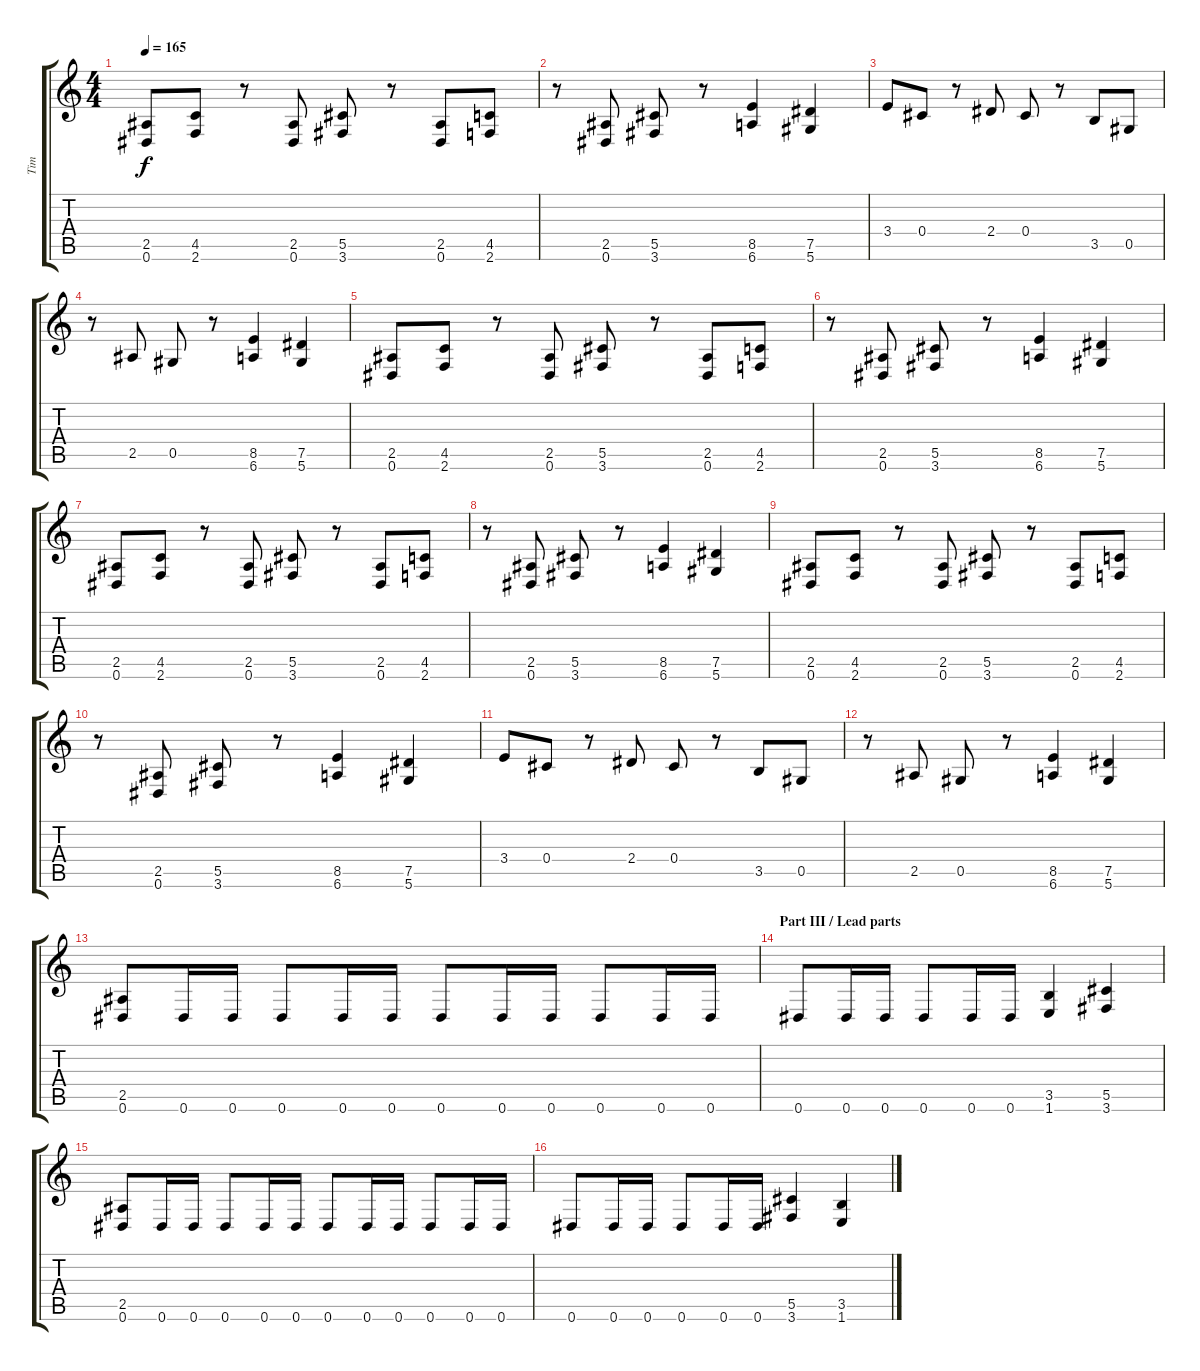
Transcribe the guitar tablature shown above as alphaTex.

\track ("Tim" "Tim") {instrument distortionguitar}
\staff {score tabs}
\tuning (Eb4 Bb3 Gb3 Db3 Ab2 Eb2) {hide}
\ts (4 4)
\tempo 165
\clef g2
\ks c
(2.5 0.6).8{dy f} (4.5 2.6).8 r.8 (2.5 0.6).8 (5.5 3.6).8 r.8 (2.5 0.6).8 (4.5 2.6).8 |
r.8 (2.5 0.6).8 (5.5 3.6).8 r.8 (8.5 6.6).4 (7.5 5.6).4 |
3.4.8 0.4.8 r.8 2.4.8 0.4.8 r.8 3.5.8 0.5.8 |
r.8 2.5.8 0.5.8 r.8 (8.5 6.6).4 (7.5 5.6).4 |
(2.5 0.6).8 (4.5 2.6).8 r.8 (2.5 0.6).8 (5.5 3.6).8 r.8 (2.5 0.6).8 (4.5 2.6).8 |
r.8 (2.5 0.6).8 (5.5 3.6).8 r.8 (8.5 6.6).4 (7.5 5.6).4 |
(2.5 0.6).8 (4.5 2.6).8 r.8 (2.5 0.6).8 (5.5 3.6).8 r.8 (2.5 0.6).8 (4.5 2.6).8 |
r.8 (2.5 0.6).8 (5.5 3.6).8 r.8 (8.5 6.6).4 (7.5 5.6).4 |
(2.5 0.6).8 (4.5 2.6).8 r.8 (2.5 0.6).8 (5.5 3.6).8 r.8 (2.5 0.6).8 (4.5 2.6).8 |
r.8 (2.5 0.6).8 (5.5 3.6).8 r.8 (8.5 6.6).4 (7.5 5.6).4 |
3.4.8 0.4.8 r.8 2.4.8 0.4.8 r.8 3.5.8 0.5.8 |
r.8 2.5.8 0.5.8 r.8 (8.5 6.6).4 (7.5 5.6).4 |
(2.5 0.6).8 0.6.16 0.6.16 0.6.8 0.6.16 0.6.16 0.6.8 0.6.16 0.6.16 0.6.8 0.6.16 0.6.16 |
\section ("" "Part III / Lead parts")
0.6.8 0.6.16 0.6.16 0.6.8 0.6.16 0.6.16 (3.5 1.6).4 (5.5 3.6).4 |
(2.5 0.6).8 0.6.16 0.6.16 0.6.8 0.6.16 0.6.16 0.6.8 0.6.16 0.6.16 0.6.8 0.6.16 0.6.16 |
0.6.8 0.6.16 0.6.16 0.6.8 0.6.16 0.6.16 (5.5 3.6).4 (3.5 1.6).4
